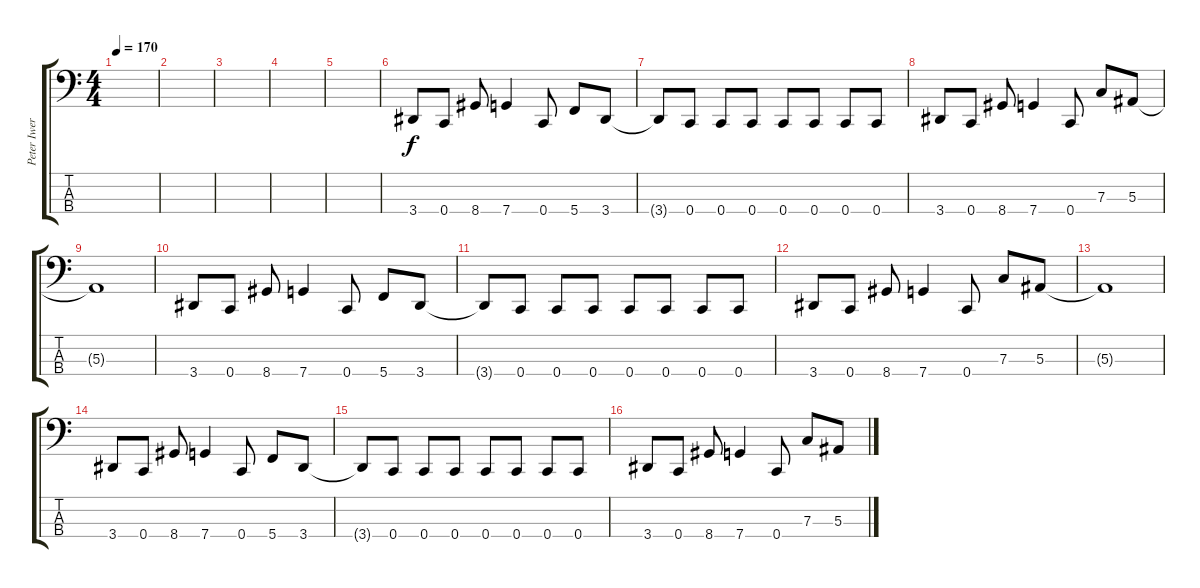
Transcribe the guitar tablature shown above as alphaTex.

\track ("Peter Iwers" "Peter Iwer") {instrument electricbasspick}
\staff {score tabs}
\tuning (Eb2 Bb1 F1 C1) {hide}
\ts (4 4)
\tempo 170
\clef f4
\ks c
|
|
|
|
|
3.4.8 0.4.8 8.4.8 7.4.4 0.4.8 5.4.8 3.4.8 |
3.4{t}.8 0.4.8 0.4.8 0.4.8 0.4.8 0.4.8 0.4.8 0.4.8 |
3.4.8 0.4.8 8.4.8 7.4.4 0.4.8 7.3.8 5.3.8 |
5.3{t}.1 |
3.4.8 0.4.8 8.4.8 7.4.4 0.4.8 5.4.8 3.4.8 |
3.4{t}.8 0.4.8 0.4.8 0.4.8 0.4.8 0.4.8 0.4.8 0.4.8 |
3.4.8 0.4.8 8.4.8 7.4.4 0.4.8 7.3.8 5.3.8 |
5.3{t}.1 |
3.4.8 0.4.8 8.4.8 7.4.4 0.4.8 5.4.8 3.4.8 |
3.4{t}.8 0.4.8 0.4.8 0.4.8 0.4.8 0.4.8 0.4.8 0.4.8 |
3.4.8 0.4.8 8.4.8 7.4.4 0.4.8 7.3.8 5.3.8
